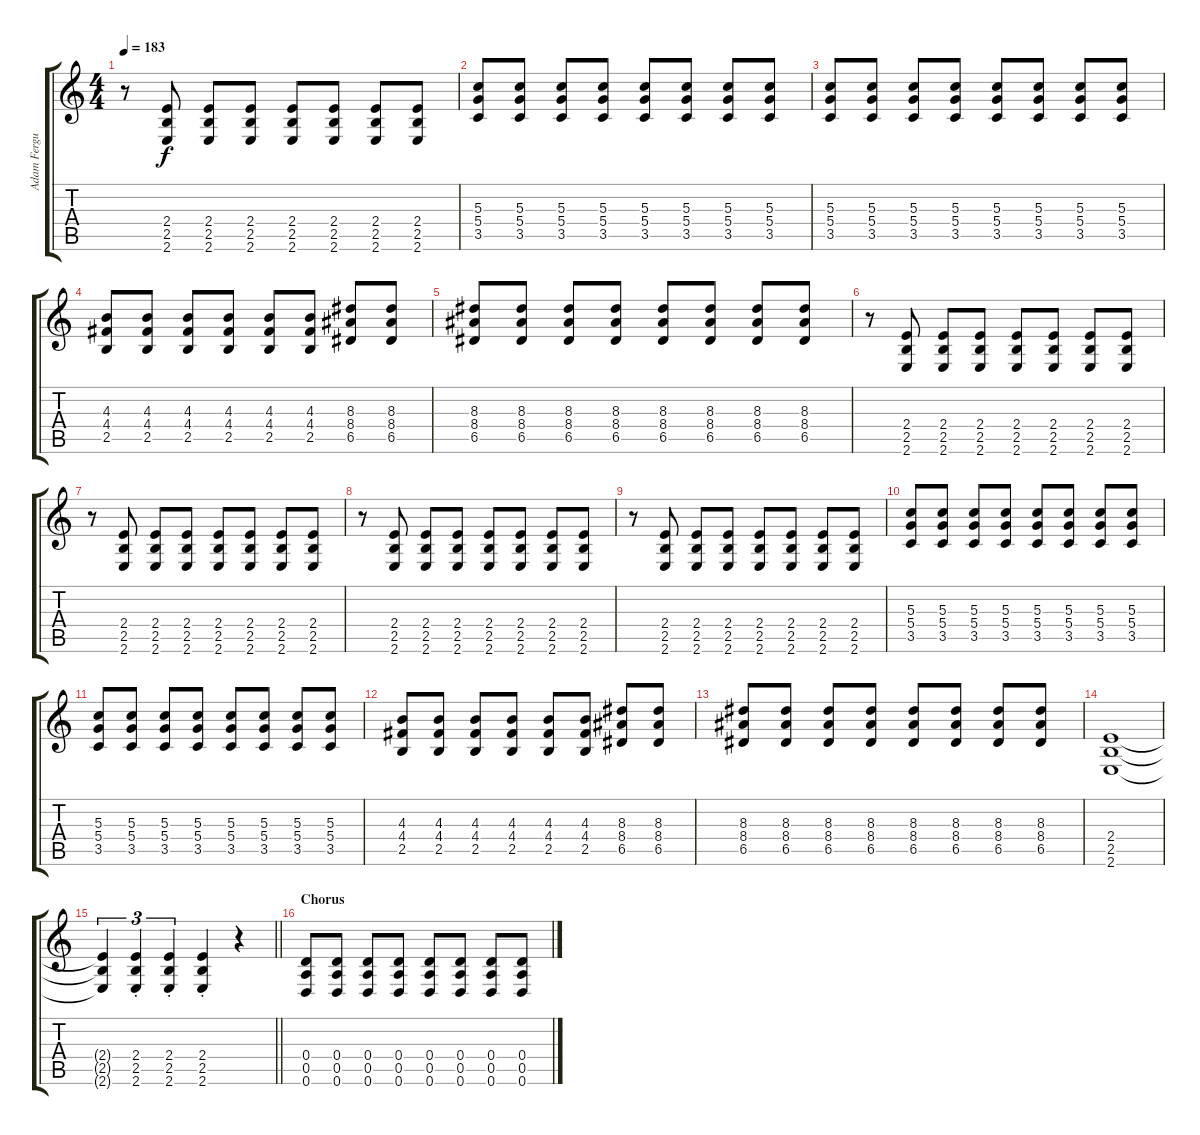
\track ("Adam Ferguson - Guitar" "Adam Fergu") {instrument distortionguitar}
\staff {score tabs}
\tuning (D4 B3 G3 D3 A2 D2) {hide}
\ts (4 4)
\tempo 183
\clef g2
\ks c
r.8{dy f} (2.4 2.5 2.6).8 (2.4 2.5 2.6).8 (2.4 2.5 2.6).8 (2.4 2.5 2.6).8 (2.4 2.5 2.6).8 (2.4 2.5 2.6).8 (2.4 2.5 2.6).8 |
(5.3 5.4 3.5).8 (5.3 5.4 3.5).8 (5.3 5.4 3.5).8 (5.3 5.4 3.5).8 (5.3 5.4 3.5).8 (5.3 5.4 3.5).8 (5.3 5.4 3.5).8 (5.3 5.4 3.5).8 |
(5.3 5.4 3.5).8 (5.3 5.4 3.5).8 (5.3 5.4 3.5).8 (5.3 5.4 3.5).8 (5.3 5.4 3.5).8 (5.3 5.4 3.5).8 (5.3 5.4 3.5).8 (5.3 5.4 3.5).8 |
(4.3 4.4 2.5).8 (4.3 4.4 2.5).8 (4.3 4.4 2.5).8 (4.3 4.4 2.5).8 (4.3 4.4 2.5).8 (4.3 4.4 2.5).8 (8.3 8.4 6.5).8 (8.3 8.4 6.5).8 |
(8.3 8.4 6.5).8 (8.3 8.4 6.5).8 (8.3 8.4 6.5).8 (8.3 8.4 6.5).8 (8.3 8.4 6.5).8 (8.3 8.4 6.5).8 (8.3 8.4 6.5).8 (8.3 8.4 6.5).8 |
r.8 (2.4 2.5 2.6).8 (2.4 2.5 2.6).8 (2.4 2.5 2.6).8 (2.4 2.5 2.6).8 (2.4 2.5 2.6).8 (2.4 2.5 2.6).8 (2.4 2.5 2.6).8 |
r.8 (2.4 2.5 2.6).8 (2.4 2.5 2.6).8 (2.4 2.5 2.6).8 (2.4 2.5 2.6).8 (2.4 2.5 2.6).8 (2.4 2.5 2.6).8 (2.4 2.5 2.6).8 |
r.8 (2.4 2.5 2.6).8 (2.4 2.5 2.6).8 (2.4 2.5 2.6).8 (2.4 2.5 2.6).8 (2.4 2.5 2.6).8 (2.4 2.5 2.6).8 (2.4 2.5 2.6).8 |
r.8 (2.4 2.5 2.6).8 (2.4 2.5 2.6).8 (2.4 2.5 2.6).8 (2.4 2.5 2.6).8 (2.4 2.5 2.6).8 (2.4 2.5 2.6).8 (2.4 2.5 2.6).8 |
(5.3 5.4 3.5).8 (5.3 5.4 3.5).8 (5.3 5.4 3.5).8 (5.3 5.4 3.5).8 (5.3 5.4 3.5).8 (5.3 5.4 3.5).8 (5.3 5.4 3.5).8 (5.3 5.4 3.5).8 |
(5.3 5.4 3.5).8 (5.3 5.4 3.5).8 (5.3 5.4 3.5).8 (5.3 5.4 3.5).8 (5.3 5.4 3.5).8 (5.3 5.4 3.5).8 (5.3 5.4 3.5).8 (5.3 5.4 3.5).8 |
(4.3 4.4 2.5).8 (4.3 4.4 2.5).8 (4.3 4.4 2.5).8 (4.3 4.4 2.5).8 (4.3 4.4 2.5).8 (4.3 4.4 2.5).8 (8.3 8.4 6.5).8 (8.3 8.4 6.5).8 |
(8.3 8.4 6.5).8 (8.3 8.4 6.5).8 (8.3 8.4 6.5).8 (8.3 8.4 6.5).8 (8.3 8.4 6.5).8 (8.3 8.4 6.5).8 (8.3 8.4 6.5).8 (8.3 8.4 6.5).8 |
(2.4 2.5 2.6).1 |
\barLineRight lightlight
(2.4{t} 2.5{t} 2.6{t}).4{tu (3 2)} (2.4{st} 2.5{st} 2.6{st}).4{tu (3 2)} (2.4{st} 2.5{st} 2.6{st}).4{tu (3 2)} (2.4{st} 2.5{st} 2.6{st}).4 r.4 |
\section ("" "Chorus")
(0.4 0.5 0.6).8 (0.4 0.5 0.6).8 (0.4 0.5 0.6).8 (0.4 0.5 0.6).8 (0.4 0.5 0.6).8 (0.4 0.5 0.6).8 (0.4 0.5 0.6).8 (0.4 0.5 0.6).8
